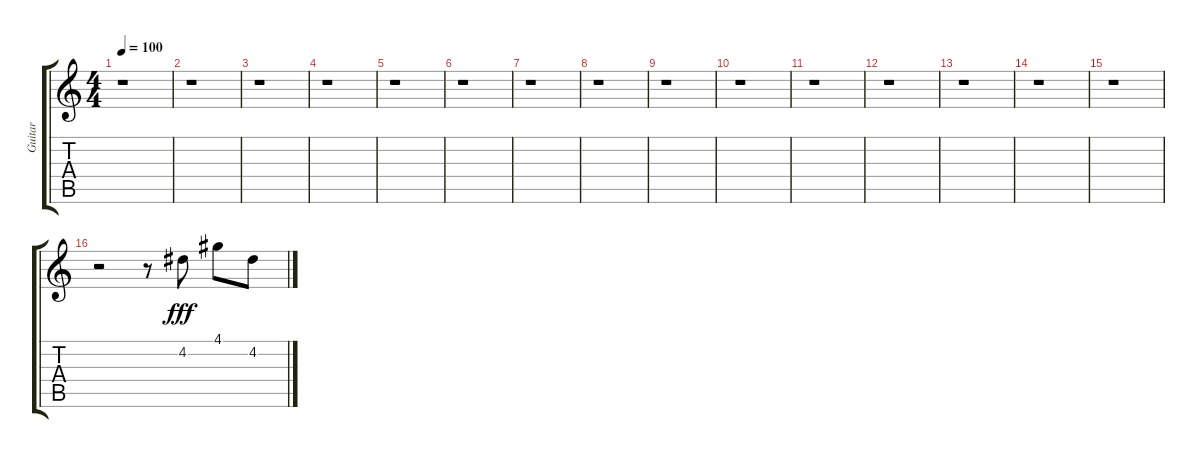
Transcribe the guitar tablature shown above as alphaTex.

\track ("Guitar" "Guitar") {instrument acousticguitarsteel}
\staff {score tabs}
\tuning (E4 B3 G3 D3 A2 E2) {hide}
\ts (4 4)
\tempo 100
\clef g2
\ks c
r.1{dy fff} |
r.1 |
r.1 |
r.1 |
r.1 |
r.1 |
r.1 |
r.1 |
r.1 |
r.1 |
r.1 |
r.1 |
r.1 |
r.1 |
r.1 |
r.2 r.8 4.2.8{volume 8} 4.1.8 4.2.8
